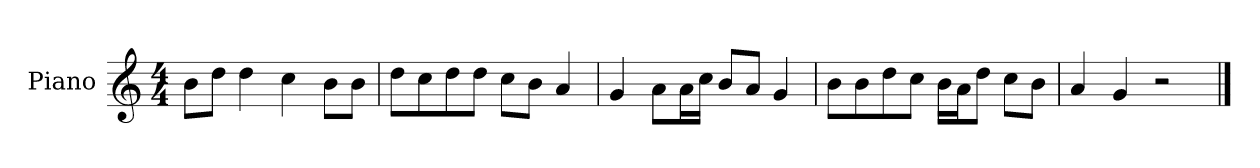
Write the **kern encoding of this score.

**kern
*part1
*staff1
*I"Piano
*I'P-no
*clefG2
*k[]
*M4/4
*MM90
=1
8b\L
8dd\J
4dd\
4cc\
8b\L
8b\J
=2
8dd\L
8cc\
8dd\
8dd\J
8cc\L
8b\J
4a/
=3
4g/
8a\L
16a\L
16cc\JJ
8b/L
8a/J
4g/
=4
8b\L
8b\
8dd\
8cc\J
16b\LL
16a\J
8dd\J
8cc\L
8b\J
=5
4a/
4g/
2r
==
*-
